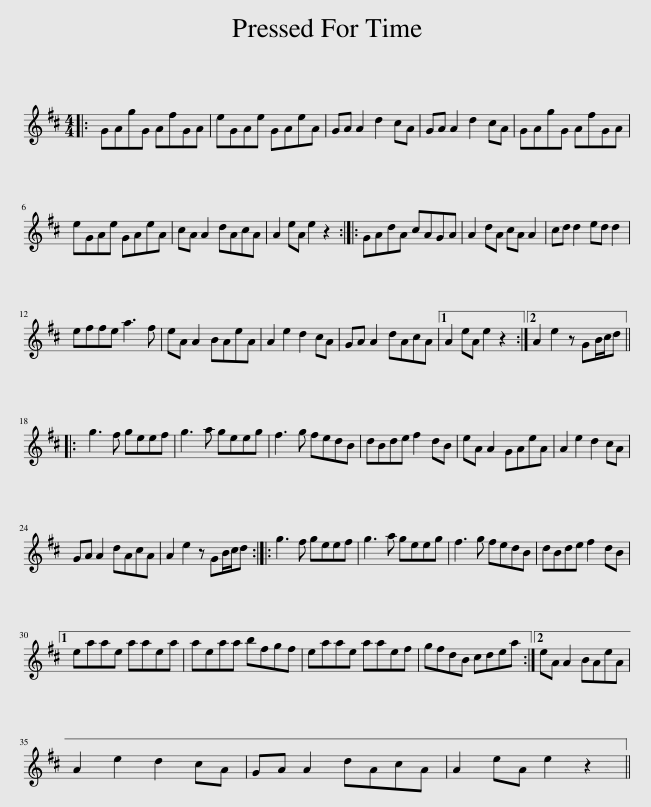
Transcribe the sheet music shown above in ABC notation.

X:1
L:1/8
M:4/4
I:linebreak $
K:D
V:1 treble
V:1
|: GAgG AfGA | eGAe GAeA | GA A2 d2 cA | GA A2 d2 cA | GAgG AfGA |$ %5
 eGAe GAeA | cA A2 dAcA | A2 eA e2 z2 :: GAdA cAGA | A2 dA cA A2 | %10
 cd d2 ed d2 |$ effe a3 f | eA A2 BAeA | A2 e2 d2 cA | GA A2 dAcA |1 %15
 A2 eA e2 z2 :|2 A2 e2 z GB/c/d |:$ g3 f geef | g3 a geeg | f3 g fedB | %20
 dBde f2 dB | eA A2 GAeA | A2 e2 d2 cA |$ GA A2 dAcA | A2 e2 z GB/c/d :: %25
 g3 f geef | g3 a geeg | f3 g fedB | dBde f2 dB |1$ eaae aaea | %30
 aeaa bfgf | eaae aaef | gfdB cdea :|2 eA A2 BAeA |$ A2 e2 d2 cA | %35
 GA A2 dAcA | A2 eA e2 z2 || %37
